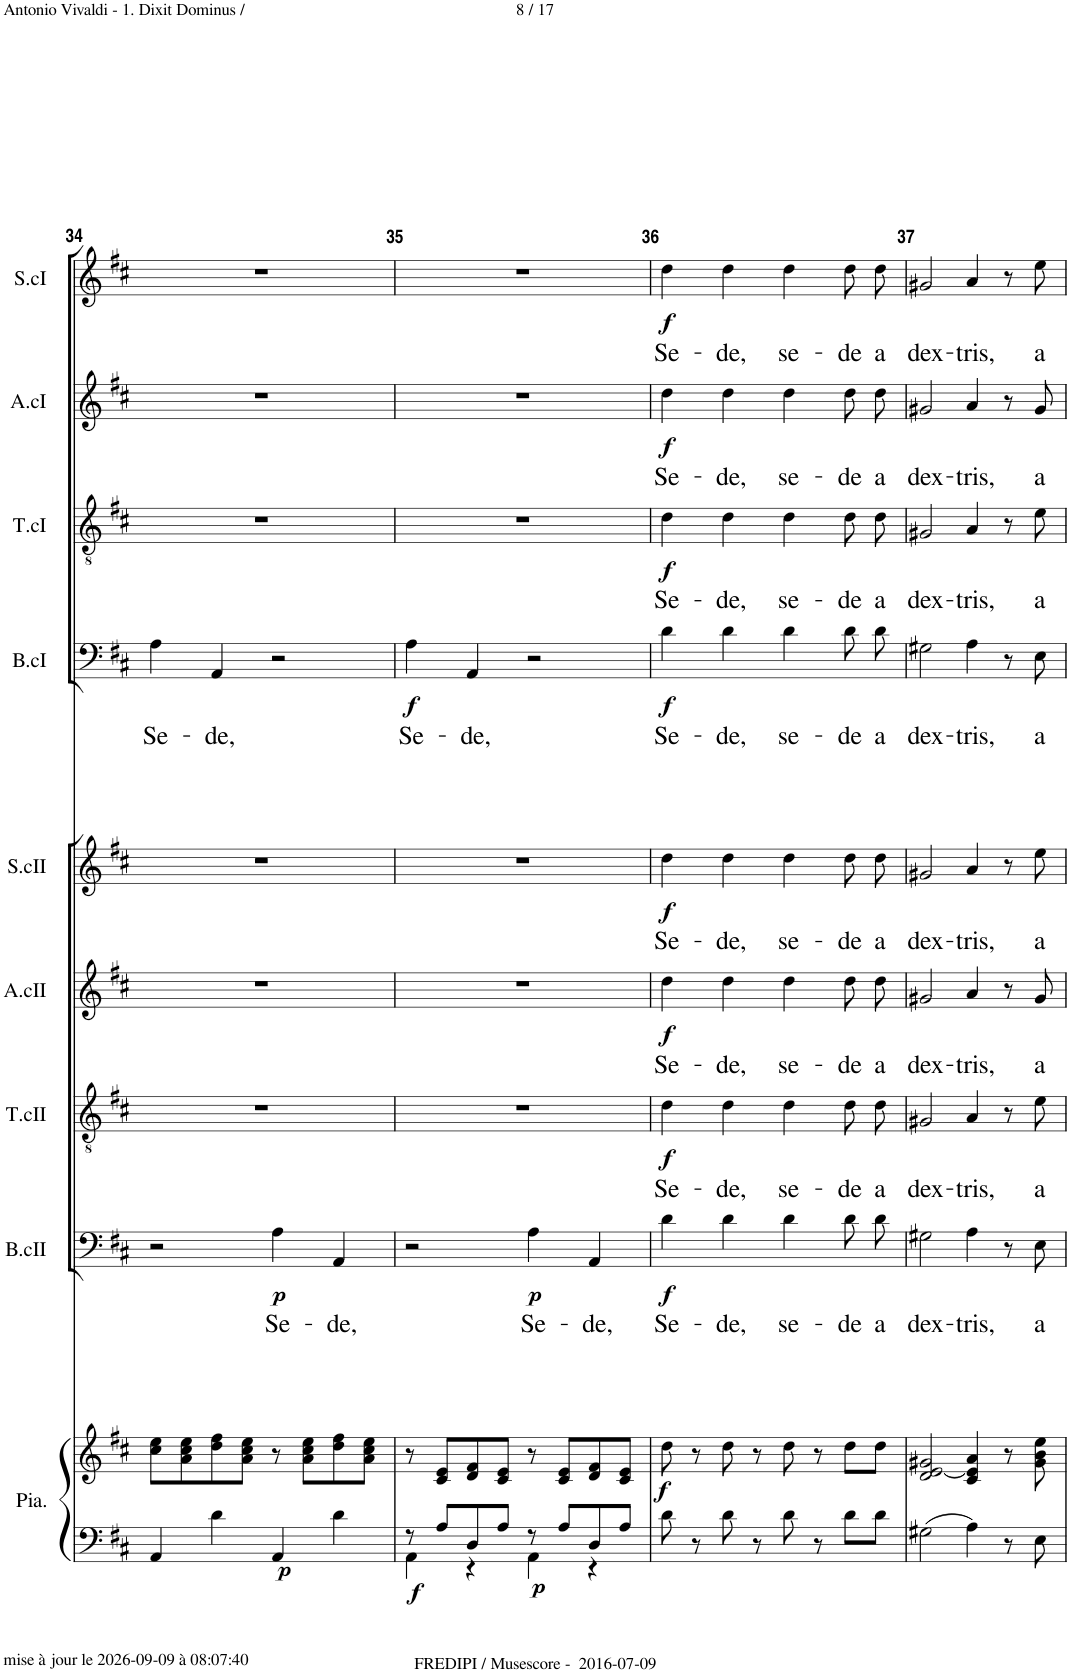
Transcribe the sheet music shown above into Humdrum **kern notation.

**kern	**kern	**dynam	**kern	**text	**dynam	**kern	**text	**dynam	**kern	**text	**dynam	**kern	**text	**dynam	**kern	**text	**dynam	**kern	**text	**dynam	**kern	**text	**dynam	**kern	**text	**dynam
*part9	*part9	*part9	*part8	*part8	*part8	*part7	*part7	*part7	*part6	*part6	*part6	*part5	*part5	*part5	*part4	*part4	*part4	*part3	*part3	*part3	*part2	*part2	*part2	*part1	*part1	*part1
*staff10	*staff9	*staff9/10	*staff8	*staff8	*staff8	*staff7	*staff7	*staff7	*staff6	*staff6	*staff6	*staff5	*staff5	*staff5	*staff4	*staff4	*staff4	*staff3	*staff3	*staff3	*staff2	*staff2	*staff2	*staff1	*staff1	*staff1
*I"Piano	*	*	*I"Basse Choeur II	*	*	*I"Ténor Choeur II	*	*	*I"Alto Choeur II	*	*	*I"Soprano Choeur II	*	*	*I"Basse Choeur I	*	*	*I"Ténor Choeur I	*	*	*I"Alto Choeur I	*	*	*I"Soprano Choeur I	*	*
*I'Pia.	*	*	*I'B.cII	*	*	*I'T.cII	*	*	*I'A.cII	*	*	*I'S.cII	*	*	*I'B.cI	*	*	*I'T.cI	*	*	*I'A.cI	*	*	*I'S.cI	*	*
!!LO:PB:g=z
*clefF4	*clefG2	*	*clefF4	*	*	*clefGv2	*	*	*clefG2	*	*	*clefG2	*	*	*clefF4	*	*	*clefGv2	*	*	*clefG2	*	*	*clefG2	*	*
*k[f#c#]	*k[f#c#]	*	*k[f#c#]	*	*	*k[f#c#]	*	*	*k[f#c#]	*	*	*k[f#c#]	*	*	*k[f#c#]	*	*	*k[f#c#]	*	*	*k[f#c#]	*	*	*k[f#c#]	*	*
*M4/4	*M4/4	*	*M4/4	*	*	*M4/4	*	*	*M4/4	*	*	*M4/4	*	*	*M4/4	*	*	*M4/4	*	*	*M4/4	*	*	*M4/4	*	*
*met(c)	*met(c)	*	*met(c)	*	*	*met(c)	*	*	*met(c)	*	*	*met(c)	*	*	*met(c)	*	*	*met(c)	*	*	*met(c)	*	*	*met(c)	*	*
=34	=34	=34	=34	=34	=34	=34	=34	=34	=34	=34	=34	=34	=34	=34	=34	=34	=34	=34	=34	=34	=34	=34	=34	=34	=34	=34
!	!	!	!	!	!	!	!	!	!	!	!	!	!	!	!	!LO:LY:b	!	!	!	!	!	!	!	!	!	!
4AA/	8cc#\ 8ee\L	.	2r	.	.	1r	.	.	1r	.	.	1r	.	.	4A\	Se-	.	1r	.	.	1r	.	.	1r	.	.
.	8a\ 8cc#\ 8ee\	.	.	.	.	.	.	.	.	.	.	.	.	.	.	.	.	.	.	.	.	.	.	.	.	.
!	!	!	!	!	!	!	!	!	!	!	!	!	!	!	!	!LO:LY:b	!	!	!	!	!	!	!	!	!	!
4d\	8dd\ 8ff#\	.	.	.	.	.	.	.	.	.	.	.	.	.	4AA/	-de,	.	.	.	.	.	.	.	.	.	.
.	8a\ 8cc#\ 8ee\J	.	.	.	.	.	.	.	.	.	.	.	.	.	.	.	.	.	.	.	.	.	.	.	.	.
!	!	!LO:DY:b=2	!	!LO:LY:b	!LO:DY:b	!	!	!	!	!	!	!	!	!	!	!	!	!	!	!	!	!	!	!	!	!
4AA/	8r	p	4A\	Se-	p	.	.	.	.	.	.	.	.	.	2r	.	.	.	.	.	.	.	.	.	.	.
.	8a\ 8cc#\ 8ee\L	.	.	.	.	.	.	.	.	.	.	.	.	.	.	.	.	.	.	.	.	.	.	.	.	.
!	!	!	!	!LO:LY:b	!	!	!	!	!	!	!	!	!	!	!	!	!	!	!	!	!	!	!	!	!	!
4d\	8dd\ 8ff#\	.	4AA/	-de,	.	.	.	.	.	.	.	.	.	.	.	.	.	.	.	.	.	.	.	.	.	.
.	8a\ 8cc#\ 8ee\J	.	.	.	.	.	.	.	.	.	.	.	.	.	.	.	.	.	.	.	.	.	.	.	.	.
=35	=35	=35	=35	=35	=35	=35	=35	=35	=35	=35	=35	=35	=35	=35	=35	=35	=35	=35	=35	=35	=35	=35	=35	=35	=35	=35
*^	*	*	*	*	*	*	*	*	*	*	*	*	*	*	*	*	*	*	*	*	*	*	*	*	*	*
!	!	!	!LO:DY:b=2	!	!	!	!	!	!	!	!	!	!	!	!	!	!LO:LY:b	!LO:DY:b	!	!	!	!	!	!	!	!	!
8r	4AA\	8r	f	2r	.	.	1r	.	.	1r	.	.	1r	.	.	4A\	Se-	f	1r	.	.	1r	.	.	1r	.	.
8A/L	.	8c#/ 8e/L	.	.	.	.	.	.	.	.	.	.	.	.	.	.	.	.	.	.	.	.	.	.	.	.	.
!	!	!	!	!	!	!	!	!	!	!	!	!	!	!	!	!	!LO:LY:b	!	!	!	!	!	!	!	!	!	!
8D/	4r	8d/ 8f#/	.	.	.	.	.	.	.	.	.	.	.	.	.	4AA/	-de,	.	.	.	.	.	.	.	.	.	.
8A/J	.	8c#/ 8e/J	.	.	.	.	.	.	.	.	.	.	.	.	.	.	.	.	.	.	.	.	.	.	.	.	.
!	!	!	!LO:DY:b=2	!	!LO:LY:b	!LO:DY:b	!	!	!	!	!	!	!	!	!	!	!	!	!	!	!	!	!	!	!	!	!
8r	4AA\	8r	p	4A\	Se-	p	.	.	.	.	.	.	.	.	.	2r	.	.	.	.	.	.	.	.	.	.	.
8A/L	.	8c#/ 8e/L	.	.	.	.	.	.	.	.	.	.	.	.	.	.	.	.	.	.	.	.	.	.	.	.	.
!	!	!	!	!	!LO:LY:b	!	!	!	!	!	!	!	!	!	!	!	!	!	!	!	!	!	!	!	!	!	!
8D/	4r	8d/ 8f#/	.	4AA/	-de,	.	.	.	.	.	.	.	.	.	.	.	.	.	.	.	.	.	.	.	.	.	.
8A/J	.	8c#/ 8e/J	.	.	.	.	.	.	.	.	.	.	.	.	.	.	.	.	.	.	.	.	.	.	.	.	.
*v	*v	*	*	*	*	*	*	*	*	*	*	*	*	*	*	*	*	*	*	*	*	*	*	*	*	*	*
=36	=36	=36	=36	=36	=36	=36	=36	=36	=36	=36	=36	=36	=36	=36	=36	=36	=36	=36	=36	=36	=36	=36	=36	=36	=36	=36
!	!	!LO:DY:b	!	!LO:LY:b	!LO:DY:b	!	!LO:LY:b	!LO:DY:b	!	!LO:LY:b	!LO:DY:b	!	!LO:LY:b	!LO:DY:b	!	!LO:LY:b	!LO:DY:b	!	!LO:LY:b	!LO:DY:b	!	!LO:LY:b	!LO:DY:b	!	!LO:LY:b	!LO:DY:b
8d\	8dd\	f	4d\	Se-	f	4d\	Se-	f	4dd\	Se-	f	4dd\	Se-	f	4d\	Se-	f	4d\	Se-	f	4dd\	Se-	f	4dd\	Se-	f
8r	8r	.	.	.	.	.	.	.	.	.	.	.	.	.	.	.	.	.	.	.	.	.	.	.	.	.
!	!	!	!	!LO:LY:b	!	!	!LO:LY:b	!	!	!LO:LY:b	!	!	!LO:LY:b	!	!	!LO:LY:b	!	!	!LO:LY:b	!	!	!LO:LY:b	!	!	!LO:LY:b	!
8d\	8dd\	.	4d\	-de,	.	4d\	-de,	.	4dd\	-de,	.	4dd\	-de,	.	4d\	-de,	.	4d\	-de,	.	4dd\	-de,	.	4dd\	-de,	.
8r	8r	.	.	.	.	.	.	.	.	.	.	.	.	.	.	.	.	.	.	.	.	.	.	.	.	.
!	!	!	!	!LO:LY:b	!	!	!LO:LY:b	!	!	!LO:LY:b	!	!	!LO:LY:b	!	!	!LO:LY:b	!	!	!LO:LY:b	!	!	!LO:LY:b	!	!	!LO:LY:b	!
8d\	8dd\	.	4d\	se-	.	4d\	se-	.	4dd\	se-	.	4dd\	se-	.	4d\	se-	.	4d\	se-	.	4dd\	se-	.	4dd\	se-	.
8r	8r	.	.	.	.	.	.	.	.	.	.	.	.	.	.	.	.	.	.	.	.	.	.	.	.	.
!	!	!	!	!LO:LY:b	!	!	!LO:LY:b	!	!	!LO:LY:b	!	!	!LO:LY:b	!	!	!LO:LY:b	!	!	!LO:LY:b	!	!	!LO:LY:b	!	!	!LO:LY:b	!
8d\L	8dd\L	.	8d\L	-de	.	8d\L	-de	.	8dd\L	-de	.	8dd\L	-de	.	8d\L	-de	.	8d\L	-de	.	8dd\L	-de	.	8dd\L	-de	.
!	!	!	!	!LO:LY:b	!	!	!LO:LY:b	!	!	!LO:LY:b	!	!	!LO:LY:b	!	!	!LO:LY:b	!	!	!LO:LY:b	!	!	!LO:LY:b	!	!	!LO:LY:b	!
8d\J	8dd\J	.	8d\J	a	.	8d\J	a	.	8dd\J	a	.	8dd\J	a	.	8d\J	a	.	8d\J	a	.	8dd\J	a	.	8dd\J	a	.
=37	=37	=37	=37	=37	=37	=37	=37	=37	=37	=37	=37	=37	=37	=37	=37	=37	=37	=37	=37	=37	=37	=37	=37	=37	=37	=37
!	!	!	!	!LO:LY:b	!	!	!LO:LY:b	!	!	!LO:LY:b	!	!	!LO:LY:b	!	!	!LO:LY:b	!	!	!LO:LY:b	!	!	!LO:LY:b	!	!	!LO:LY:b	!
2G#X\	2d/ [2e/ 2g#X/	.	2G#X\	dex-	.	2G#X/	dex-	.	2g#X/	dex-	.	2g#X/	dex-	.	2G#X\	dex-	.	2G#X/	dex-	.	2g#X/	dex-	.	2g#X/	dex-	.
!	!	!	!	!LO:LY:b	!	!	!LO:LY:b	!	!	!LO:LY:b	!	!	!LO:LY:b	!	!	!LO:LY:b	!	!	!LO:LY:b	!	!	!LO:LY:b	!	!	!LO:LY:b	!
4A\	4c#/ 4e/] 4a/	.	4A\	-tris,	.	4A/	-tris,	.	4a/	-tris,	.	4a/	-tris,	.	4A\	-tris,	.	4A/	-tris,	.	4a/	-tris,	.	4a/	-tris,	.
8r	8r	.	8r	.	.	8r	.	.	8r	.	.	8r	.	.	8r	.	.	8r	.	.	8r	.	.	8r	.	.
!	!	!	!	!LO:LY:b	!	!	!LO:LY:b	!	!	!LO:LY:b	!	!	!LO:LY:b	!	!	!LO:LY:b	!	!	!LO:LY:b	!	!	!LO:LY:b	!	!	!LO:LY:b	!
8E\	8g#\ 8b\ 8ee\	.	8E\	a	.	8e\	a	.	8g#/	a	.	8ee\	a	.	8E\	a	.	8e\	a	.	8g#/	a	.	8ee\	a	.
=	=	=	=	=	=	=	=	=	=	=	=	=	=	=	=	=	=	=	=	=	=	=	=	=	=	=
*-	*-	*-	*-	*-	*-	*-	*-	*-	*-	*-	*-	*-	*-	*-	*-	*-	*-	*-	*-	*-	*-	*-	*-	*-	*-	*-
